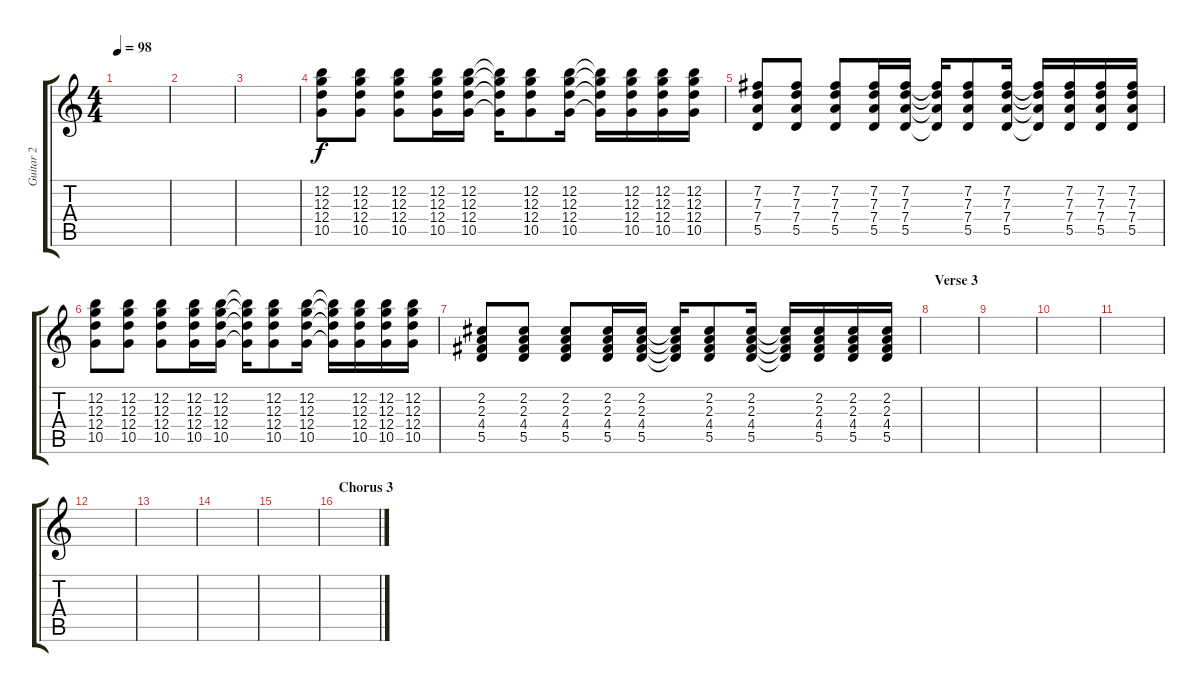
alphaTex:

\track ("Guitar 2" "Guitar 2") {instrument electricguitarclean}
\staff {score tabs}
\tuning (E4 B3 G3 D3 A2 E2) {hide}
\ts (4 4)
\tempo 98
\clef g2
\ks c
|
|
|
(12.2 12.3 12.4 10.5).8 (12.2 12.3 12.4 10.5).8 (12.2 12.3 12.4 10.5).8 (12.2 12.3 12.4 10.5).16 (12.2 12.3 12.4 10.5).16 (12.2{t} 12.3{t} 12.4{t} 10.5{t}).16 (12.2 12.3 12.4 10.5).8 (12.2 12.3 12.4 10.5).16 (12.2{t} 12.3{t} 12.4{t} 10.5{t}).16 (12.2 12.3 12.4 10.5).16 (12.2 12.3 12.4 10.5).16 (12.2 12.3 12.4 10.5).16 |
(7.2 7.3 7.4 5.5).8 (7.2 7.3 7.4 5.5).8 (7.2 7.3 7.4 5.5).8 (7.2 7.3 7.4 5.5).16 (7.2 7.3 7.4 5.5).16 (7.2{t} 7.3{t} 7.4{t} 5.5{t}).16 (7.2 7.3 7.4 5.5).8 (7.2 7.3 7.4 5.5).16 (7.2{t} 7.3{t} 7.4{t} 5.5{t}).16 (7.2 7.3 7.4 5.5).16 (7.2 7.3 7.4 5.5).16 (7.2 7.3 7.4 5.5).16 |
(12.2 12.3 12.4 10.5).8 (12.2 12.3 12.4 10.5).8 (12.2 12.3 12.4 10.5).8 (12.2 12.3 12.4 10.5).16 (12.2 12.3 12.4 10.5).16 (12.2{t} 12.3{t} 12.4{t} 10.5{t}).16 (12.2 12.3 12.4 10.5).8 (12.2 12.3 12.4 10.5).16 (12.2{t} 12.3{t} 12.4{t} 10.5{t}).16 (12.2 12.3 12.4 10.5).16 (12.2 12.3 12.4 10.5).16 (12.2 12.3 12.4 10.5).16 |
(2.2 2.3 4.4 5.5).8 (2.2 2.3 4.4 5.5).8 (2.2 2.3 4.4 5.5).8 (2.2 2.3 4.4 5.5).16 (2.2 2.3 4.4 5.5).16 (2.2{t} 2.3{t} 4.4{t} 5.5{t}).16 (2.2 2.3 4.4 5.5).8 (2.2 2.3 4.4 5.5).16 (2.2{t} 2.3{t} 4.4{t} 5.5{t}).16 (2.2 2.3 4.4 5.5).16 (2.2 2.3 4.4 5.5).16 (2.2 2.3 4.4 5.5).16 |
\section ("" "Verse 3")
|
|
|
|
|
|
|
|
\section ("" "Chorus 3")
